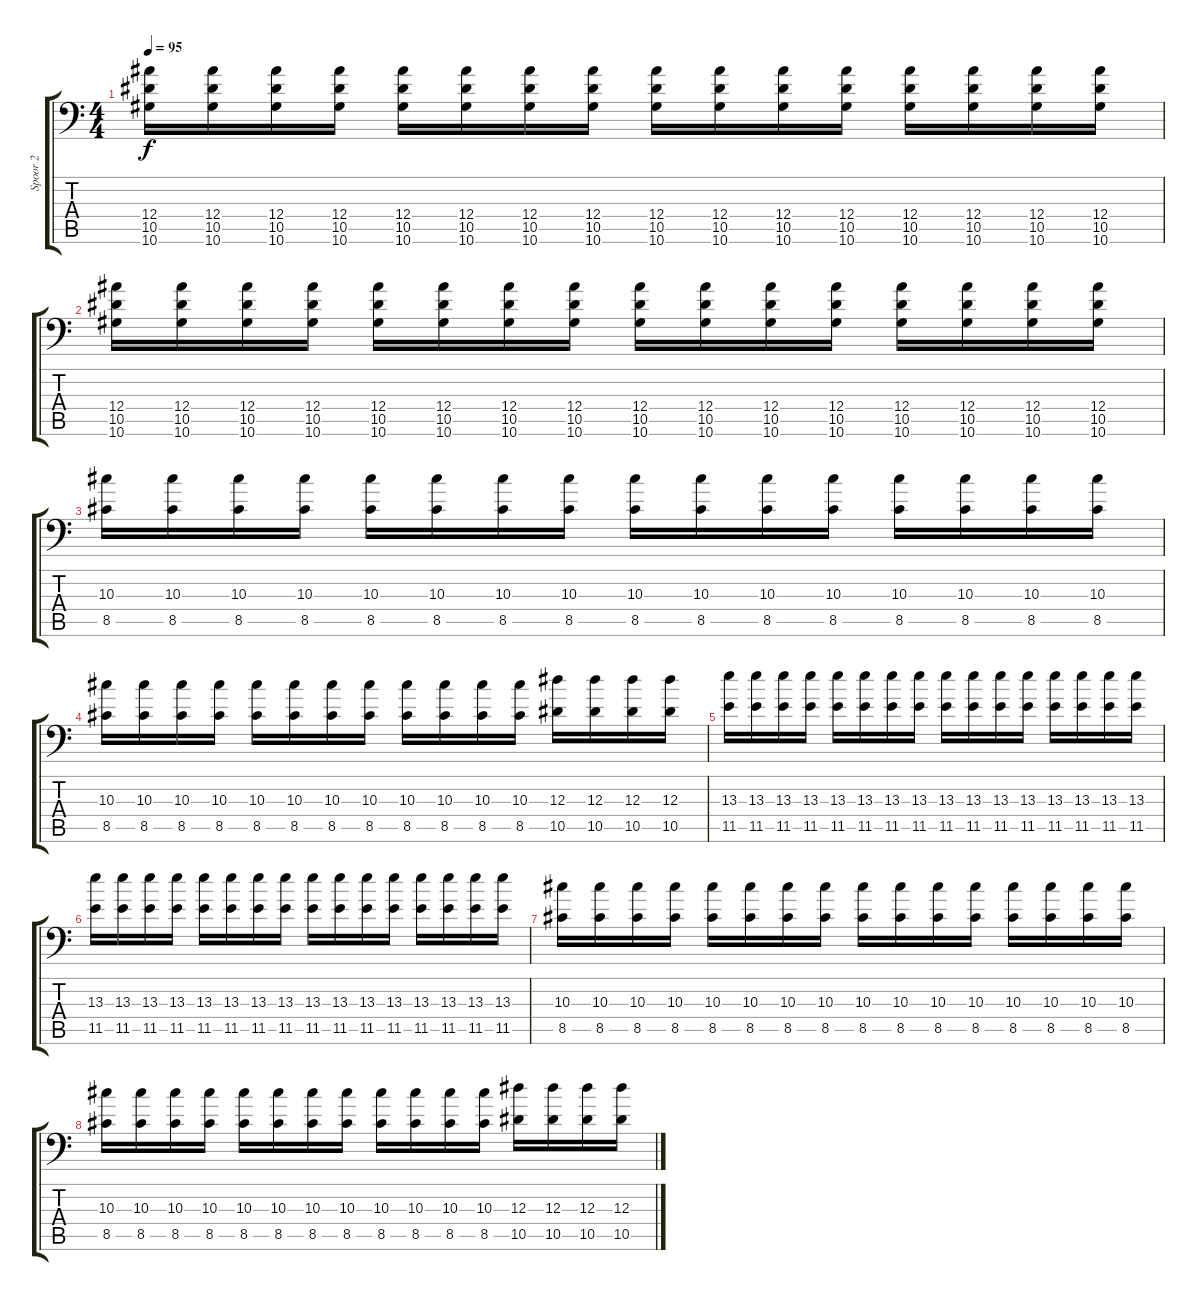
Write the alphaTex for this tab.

\track ("Spoor 2" "Spoor 2") {instrument distortionguitar}
\staff {score tabs}
\tuning (C4 G3 Eb3 Bb2 F2 Bb1) {hide}
\ts (4 4)
\tempo 95
\clef f4
\ks c
(12.4 10.5 10.6).16{dy f} (12.4 10.5 10.6).16 (12.4 10.5 10.6).16 (12.4 10.5 10.6).16 (12.4 10.5 10.6).16 (12.4 10.5 10.6).16 (12.4 10.5 10.6).16 (12.4 10.5 10.6).16 (12.4 10.5 10.6).16 (12.4 10.5 10.6).16 (12.4 10.5 10.6).16 (12.4 10.5 10.6).16 (12.4 10.5 10.6).16 (12.4 10.5 10.6).16 (12.4 10.5 10.6).16 (12.4 10.5 10.6).16 |
(12.4 10.5 10.6).16 (12.4 10.5 10.6).16 (12.4 10.5 10.6).16 (12.4 10.5 10.6).16 (12.4 10.5 10.6).16 (12.4 10.5 10.6).16 (12.4 10.5 10.6).16 (12.4 10.5 10.6).16 (12.4 10.5 10.6).16 (12.4 10.5 10.6).16 (12.4 10.5 10.6).16 (12.4 10.5 10.6).16 (12.4 10.5 10.6).16 (12.4 10.5 10.6).16 (12.4 10.5 10.6).16 (12.4 10.5 10.6).16 |
(10.3 8.5).16 (10.3 8.5).16 (10.3 8.5).16 (10.3 8.5).16 (10.3 8.5).16 (10.3 8.5).16 (10.3 8.5).16 (10.3 8.5).16 (10.3 8.5).16 (10.3 8.5).16 (10.3 8.5).16 (10.3 8.5).16 (10.3 8.5).16 (10.3 8.5).16 (10.3 8.5).16 (10.3 8.5).16 |
(10.3 8.5).16 (10.3 8.5).16 (10.3 8.5).16 (10.3 8.5).16 (10.3 8.5).16 (10.3 8.5).16 (10.3 8.5).16 (10.3 8.5).16 (10.3 8.5).16 (10.3 8.5).16 (10.3 8.5).16 (10.3 8.5).16 (12.3 10.5).16 (12.3 10.5).16 (12.3 10.5).16 (12.3 10.5).16 |
(13.3 11.5).16 (13.3 11.5).16 (13.3 11.5).16 (13.3 11.5).16 (13.3 11.5).16 (13.3 11.5).16 (13.3 11.5).16 (13.3 11.5).16 (13.3 11.5).16 (13.3 11.5).16 (13.3 11.5).16 (13.3 11.5).16 (13.3 11.5).16 (13.3 11.5).16 (13.3 11.5).16 (13.3 11.5).16 |
(13.3 11.5).16 (13.3 11.5).16 (13.3 11.5).16 (13.3 11.5).16 (13.3 11.5).16 (13.3 11.5).16 (13.3 11.5).16 (13.3 11.5).16 (13.3 11.5).16 (13.3 11.5).16 (13.3 11.5).16 (13.3 11.5).16 (13.3 11.5).16 (13.3 11.5).16 (13.3 11.5).16 (13.3 11.5).16 |
(10.3 8.5).16 (10.3 8.5).16 (10.3 8.5).16 (10.3 8.5).16 (10.3 8.5).16 (10.3 8.5).16 (10.3 8.5).16 (10.3 8.5).16 (10.3 8.5).16 (10.3 8.5).16 (10.3 8.5).16 (10.3 8.5).16 (10.3 8.5).16 (10.3 8.5).16 (10.3 8.5).16 (10.3 8.5).16 |
(10.3 8.5).16 (10.3 8.5).16 (10.3 8.5).16 (10.3 8.5).16 (10.3 8.5).16 (10.3 8.5).16 (10.3 8.5).16 (10.3 8.5).16 (10.3 8.5).16 (10.3 8.5).16 (10.3 8.5).16 (10.3 8.5).16 (12.3 10.5).16 (12.3 10.5).16 (12.3 10.5).16 (12.3 10.5).16
